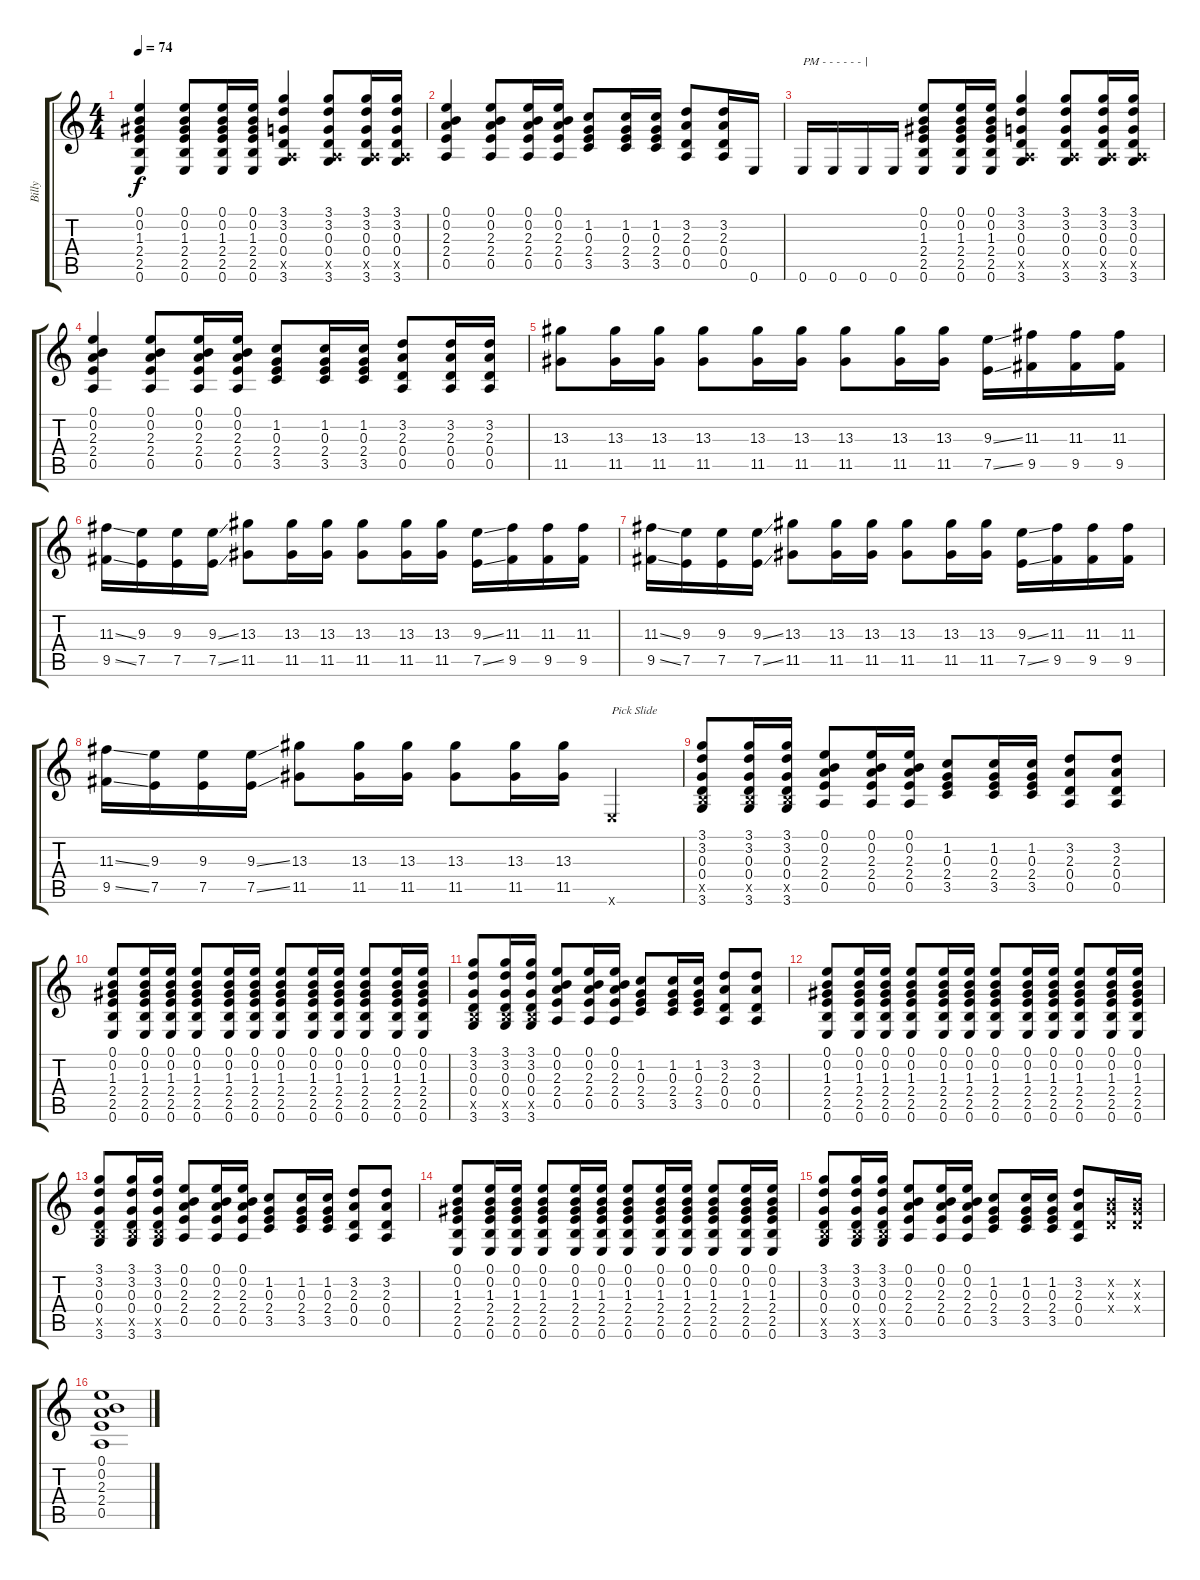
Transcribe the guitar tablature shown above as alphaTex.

\track ("Billy" "Billy") {instrument overdrivenguitar}
\staff {score tabs}
\tuning (E4 B3 G3 D3 A2 E2) {hide}
\ts (4 4)
\tempo 74
\clef g2
\ks c
(0.1 0.2 1.3 2.4 2.5 0.6).4{dy f} (0.1 0.2 1.3 2.4 2.5 0.6).8 (0.1 0.2 1.3 2.4 2.5 0.6).16 (0.1 0.2 1.3 2.4 2.5 0.6).16 (3.1 3.2 0.3 0.4 0.5{x} 3.6).4 (3.1 3.2 0.3 0.4 0.5{x} 3.6).8 (3.1 3.2 0.3 0.4 0.5{x} 3.6).16 (3.1 3.2 0.3 0.4 0.5{x} 3.6).16 |
(0.1 0.2 2.3 2.4 0.5).4 (0.1 0.2 2.3 2.4 0.5).8 (0.1 0.2 2.3 2.4 0.5).16 (0.1 0.2 2.3 2.4 0.5).16 (1.2 0.3 2.4 3.5).8 (1.2 0.3 2.4 3.5).16 (1.2 0.3 2.4 3.5).16 (3.2 2.3 0.4 0.5).8 (3.2 2.3 0.4 0.5).16 0.6.16 |
0.6.16{txt "PM - - - - - - |"} 0.6.16 0.6.16 0.6.16 (0.1 0.2 1.3 2.4 2.5 0.6).8 (0.1 0.2 1.3 2.4 2.5 0.6).16 (0.1 0.2 1.3 2.4 2.5 0.6).16 (3.1 3.2 0.3 0.4 0.5{x} 3.6).4 (3.1 3.2 0.3 0.4 0.5{x} 3.6).8 (3.1 3.2 0.3 0.4 0.5{x} 3.6).16 (3.1 3.2 0.3 0.4 0.5{x} 3.6).16 |
(0.1 0.2 2.3 2.4 0.5).4 (0.1 0.2 2.3 2.4 0.5).8 (0.1 0.2 2.3 2.4 0.5).16 (0.1 0.2 2.3 2.4 0.5).16 (1.2 0.3 2.4 3.5).8 (1.2 0.3 2.4 3.5).16 (1.2 0.3 2.4 3.5).16 (3.2 2.3 0.4 0.5).8 (3.2 2.3 0.4 0.5).16 (3.2 2.3 0.4 0.5).16 |
(13.3 11.5).8 (13.3 11.5).16 (13.3 11.5).16 (13.3 11.5).8 (13.3 11.5).16 (13.3 11.5).16 (13.3 11.5).8 (13.3 11.5).16 (13.3 11.5).16 (9.3{ss} 7.5{ss}).16 (11.3 9.5).16 (11.3 9.5).16 (11.3 9.5).16 |
(11.3{ss} 9.5{ss}).16 (9.3 7.5).16 (9.3 7.5).16 (9.3{ss} 7.5{ss}).16 (13.3 11.5).8 (13.3 11.5).16 (13.3 11.5).16 (13.3 11.5).8 (13.3 11.5).16 (13.3 11.5).16 (9.3{ss} 7.5{ss}).16 (11.3 9.5).16 (11.3 9.5).16 (11.3 9.5).16 |
(11.3{ss} 9.5{ss}).16 (9.3 7.5).16 (9.3 7.5).16 (9.3{ss} 7.5{ss}).16 (13.3 11.5).8 (13.3 11.5).16 (13.3 11.5).16 (13.3 11.5).8 (13.3 11.5).16 (13.3 11.5).16 (9.3{ss} 7.5{ss}).16 (11.3 9.5).16 (11.3 9.5).16 (11.3 9.5).16 |
(11.3{ss} 9.5{ss}).16 (9.3 7.5).16 (9.3 7.5).16 (9.3{ss} 7.5{ss}).16 (13.3 11.5).8 (13.3 11.5).16 (13.3 11.5).16 (13.3 11.5).8 (13.3 11.5).16 (13.3 11.5).16 0.6{x}.4{txt "Pick Slide"} |
(3.1 3.2 0.3 0.4 2.5{x} 3.6).8 (3.1 3.2 0.3 0.4 2.5{x} 3.6).16 (3.1 3.2 0.3 0.4 2.5{x} 3.6).16 (0.1 0.2 2.3 2.4 0.5).8 (0.1 0.2 2.3 2.4 0.5).16 (0.1 0.2 2.3 2.4 0.5).16 (1.2 0.3 2.4 3.5).8 (1.2 0.3 2.4 3.5).16 (1.2 0.3 2.4 3.5).16 (3.2 2.3 0.4 0.5).8 (3.2 2.3 0.4 0.5).8 |
(0.1 0.2 1.3 2.4 2.5 0.6).8 (0.1 0.2 1.3 2.4 2.5 0.6).16 (0.1 0.2 1.3 2.4 2.5 0.6).16 (0.1 0.2 1.3 2.4 2.5 0.6).8 (0.1 0.2 1.3 2.4 2.5 0.6).16 (0.1 0.2 1.3 2.4 2.5 0.6).16 (0.1 0.2 1.3 2.4 2.5 0.6).8 (0.1 0.2 1.3 2.4 2.5 0.6).16 (0.1 0.2 1.3 2.4 2.5 0.6).16 (0.1 0.2 1.3 2.4 2.5 0.6).8 (0.1 0.2 1.3 2.4 2.5 0.6).16 (0.1 0.2 1.3 2.4 2.5 0.6).16 |
(3.1 3.2 0.3 0.4 2.5{x} 3.6).8 (3.1 3.2 0.3 0.4 2.5{x} 3.6).16 (3.1 3.2 0.3 0.4 2.5{x} 3.6).16 (0.1 0.2 2.3 2.4 0.5).8 (0.1 0.2 2.3 2.4 0.5).16 (0.1 0.2 2.3 2.4 0.5).16 (1.2 0.3 2.4 3.5).8 (1.2 0.3 2.4 3.5).16 (1.2 0.3 2.4 3.5).16 (3.2 2.3 0.4 0.5).8 (3.2 2.3 0.4 0.5).8 |
(0.1 0.2 1.3 2.4 2.5 0.6).8 (0.1 0.2 1.3 2.4 2.5 0.6).16 (0.1 0.2 1.3 2.4 2.5 0.6).16 (0.1 0.2 1.3 2.4 2.5 0.6).8 (0.1 0.2 1.3 2.4 2.5 0.6).16 (0.1 0.2 1.3 2.4 2.5 0.6).16 (0.1 0.2 1.3 2.4 2.5 0.6).8 (0.1 0.2 1.3 2.4 2.5 0.6).16 (0.1 0.2 1.3 2.4 2.5 0.6).16 (0.1 0.2 1.3 2.4 2.5 0.6).8 (0.1 0.2 1.3 2.4 2.5 0.6).16 (0.1 0.2 1.3 2.4 2.5 0.6).16 |
(3.1 3.2 0.3 0.4 2.5{x} 3.6).8 (3.1 3.2 0.3 0.4 2.5{x} 3.6).16 (3.1 3.2 0.3 0.4 2.5{x} 3.6).16 (0.1 0.2 2.3 2.4 0.5).8 (0.1 0.2 2.3 2.4 0.5).16 (0.1 0.2 2.3 2.4 0.5).16 (1.2 0.3 2.4 3.5).8 (1.2 0.3 2.4 3.5).16 (1.2 0.3 2.4 3.5).16 (3.2 2.3 0.4 0.5).8 (3.2 2.3 0.4 0.5).8 |
(0.1 0.2 1.3 2.4 2.5 0.6).8 (0.1 0.2 1.3 2.4 2.5 0.6).16 (0.1 0.2 1.3 2.4 2.5 0.6).16 (0.1 0.2 1.3 2.4 2.5 0.6).8 (0.1 0.2 1.3 2.4 2.5 0.6).16 (0.1 0.2 1.3 2.4 2.5 0.6).16 (0.1 0.2 1.3 2.4 2.5 0.6).8 (0.1 0.2 1.3 2.4 2.5 0.6).16 (0.1 0.2 1.3 2.4 2.5 0.6).16 (0.1 0.2 1.3 2.4 2.5 0.6).8 (0.1 0.2 1.3 2.4 2.5 0.6).16 (0.1 0.2 1.3 2.4 2.5 0.6).16 |
(3.1 3.2 0.3 0.4 2.5{x} 3.6).8 (3.1 3.2 0.3 0.4 2.5{x} 3.6).16 (3.1 3.2 0.3 0.4 2.5{x} 3.6).16 (0.1 0.2 2.3 2.4 0.5).8 (0.1 0.2 2.3 2.4 0.5).16 (0.1 0.2 2.3 2.4 0.5).16 (1.2 0.3 2.4 3.5).8 (1.2 0.3 2.4 3.5).16 (1.2 0.3 2.4 3.5).16 (3.2 2.3 0.4 0.5).8 (0.2{x} 0.3{x} 0.4{x}).16 (0.2{x} 0.3{x} 0.4{x}).16 |
(0.1 0.2 2.3 2.4 0.5).1
